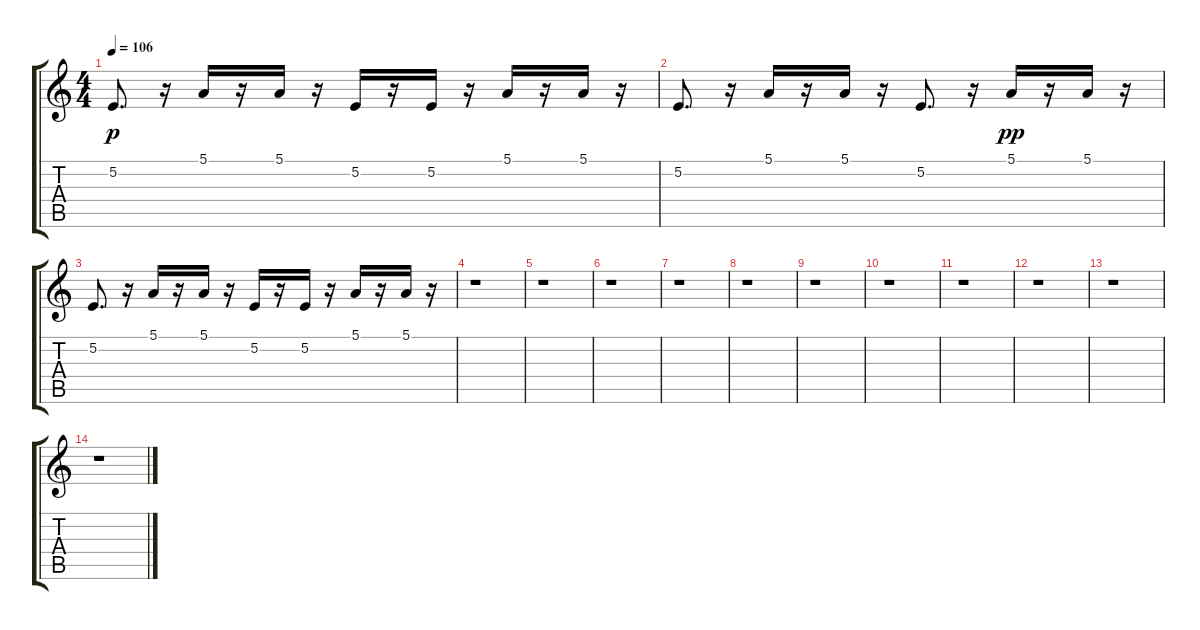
\track "" {instrument choiraahs}
\staff {score tabs}
\tuning (E4 B3 G3 D3 A2 E2) {hide}
\ts (4 4)
\tempo 106
\clef g2
\ks c
5.2.8{d dy p} r.16 5.1.16 r.16 5.1.16 r.16 5.2.16 r.16 5.2.16 r.16 5.1.16 r.16 5.1.16 r.16 |
5.2.8{d} r.16 5.1.16 r.16 5.1.16 r.16 5.2.8{d} r.16 5.1.16{dy pp} r.16 5.1.16 r.16 |
5.2.8{d} r.16 5.1.16 r.16 5.1.16 r.16 5.2.16 r.16 5.2.16 r.16 5.1.16 r.16 5.1.16 r.16 |
r.1 |
r.1 |
r.1 |
r.1 |
r.1 |
r.1 |
r.1 |
r.1 |
r.1 |
r.1 |
r.1
